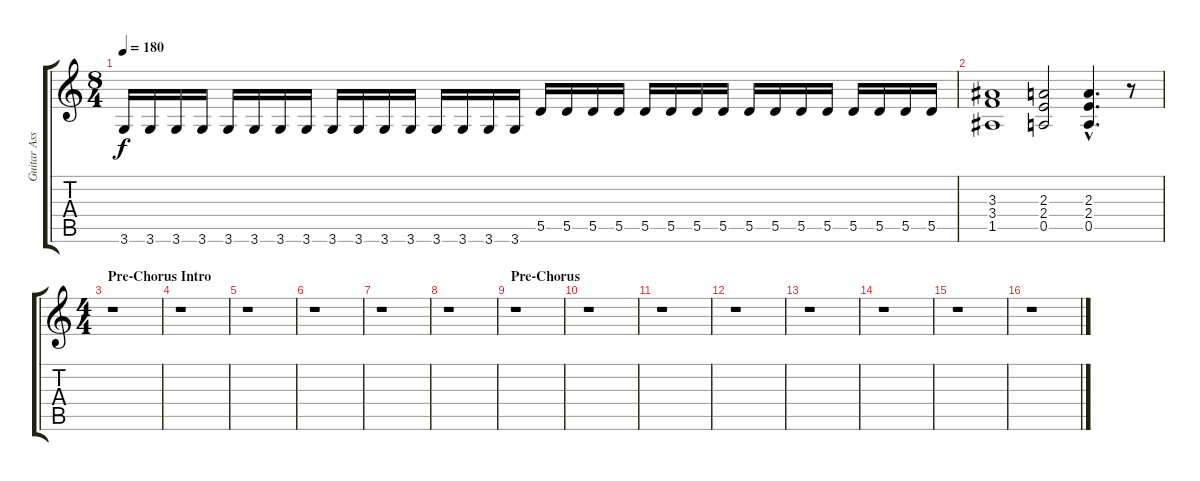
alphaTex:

\track ("Guitar Assisted" "Guitar Ass") {instrument distortionguitar}
\staff {score tabs}
\tuning (E4 B3 G3 D3 A2 E2) {hide}
\ts (8 4)
\tempo 180
\clef g2
\ks c
3.6.16{dy f} 3.6.16 3.6.16 3.6.16 3.6.16 3.6.16 3.6.16 3.6.16 3.6.16 3.6.16 3.6.16 3.6.16 3.6.16 3.6.16 3.6.16 3.6.16 5.5.16 5.5.16 5.5.16 5.5.16 5.5.16 5.5.16 5.5.16 5.5.16 5.5.16 5.5.16 5.5.16 5.5.16 5.5.16 5.5.16 5.5.16 5.5.16 |
(3.3 3.4 1.5).1 (2.3 2.4 0.5).2 (2.3{hac} 2.4{hac} 0.5{hac}).4{d} r.8 |
\ts (4 4)
\section ("" "Pre-Chorus Intro")
r.1 |
r.1 |
r.1 |
r.1 |
r.1 |
r.1 |
\section ("" "Pre-Chorus")
r.1 |
r.1 |
r.1 |
r.1 |
r.1 |
r.1 |
r.1 |
r.1
